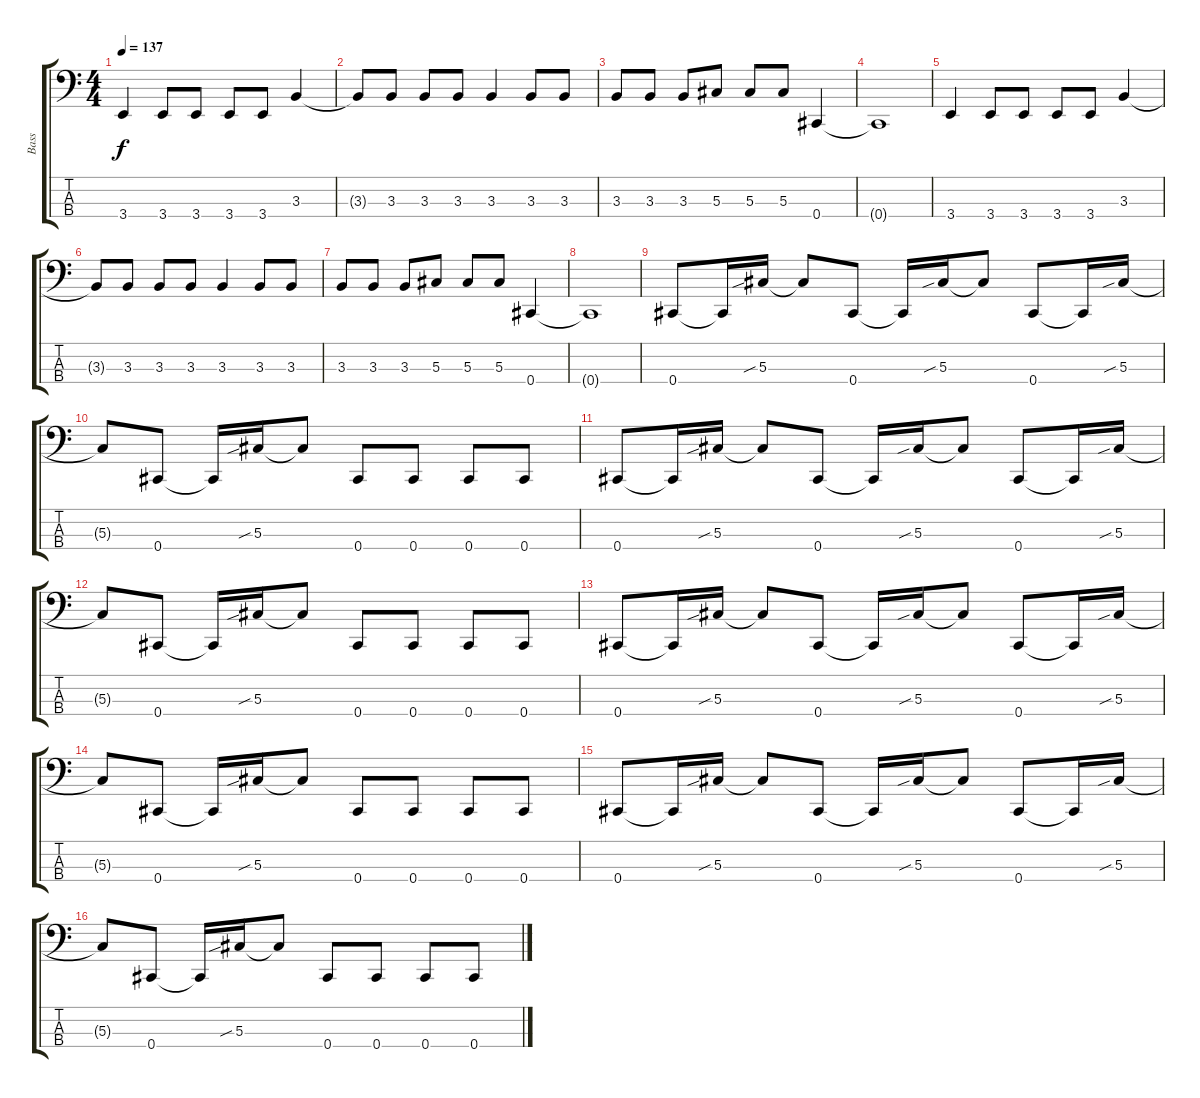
\track ("Bass" "Bass") {instrument electricbassfinger}
\staff {score tabs}
\tuning (Gb2 Db2 Ab1 Db1) {hide}
\ts (4 4)
\tempo 137
\clef f4
\ks c
3.4.4{dy f} 3.4.8 3.4.8 3.4.8 3.4.8 3.3.4 |
3.3{t}.8 3.3.8 3.3.8 3.3.8 3.3.4 3.3.8 3.3.8 |
3.3.8 3.3.8 3.3.8 5.3.8 5.3.8 5.3.8 0.4.4 |
0.4{t}.1 |
3.4.4 3.4.8 3.4.8 3.4.8 3.4.8 3.3.4 |
3.3{t}.8 3.3.8 3.3.8 3.3.8 3.3.4 3.3.8 3.3.8 |
3.3.8 3.3.8 3.3.8 5.3.8 5.3.8 5.3.8 0.4.4 |
0.4{t}.1 |
0.4.8 0.4{t}.16 5.3{sib}.16 5.3{t}.8 0.4.8 0.4{t}.16 5.3{sib}.16 5.3{t}.8 0.4.8 0.4{t}.16 5.3{sib}.16 |
5.3{t}.8 0.4.8 0.4{t}.16 5.3{sib}.16 5.3{t}.8 0.4.8 0.4.8 0.4.8 0.4.8 |
0.4.8 0.4{t}.16 5.3{sib}.16 5.3{t}.8 0.4.8 0.4{t}.16 5.3{sib}.16 5.3{t}.8 0.4.8 0.4{t}.16 5.3{sib}.16 |
5.3{t}.8 0.4.8 0.4{t}.16 5.3{sib}.16 5.3{t}.8 0.4.8 0.4.8 0.4.8 0.4.8 |
0.4.8 0.4{t}.16 5.3{sib}.16 5.3{t}.8 0.4.8 0.4{t}.16 5.3{sib}.16 5.3{t}.8 0.4.8 0.4{t}.16 5.3{sib}.16 |
5.3{t}.8 0.4.8 0.4{t}.16 5.3{sib}.16 5.3{t}.8 0.4.8 0.4.8 0.4.8 0.4.8 |
0.4.8 0.4{t}.16 5.3{sib}.16 5.3{t}.8 0.4.8 0.4{t}.16 5.3{sib}.16 5.3{t}.8 0.4.8 0.4{t}.16 5.3{sib}.16 |
5.3{t}.8 0.4.8 0.4{t}.16 5.3{sib}.16 5.3{t}.8 0.4.8 0.4.8 0.4.8 0.4.8
